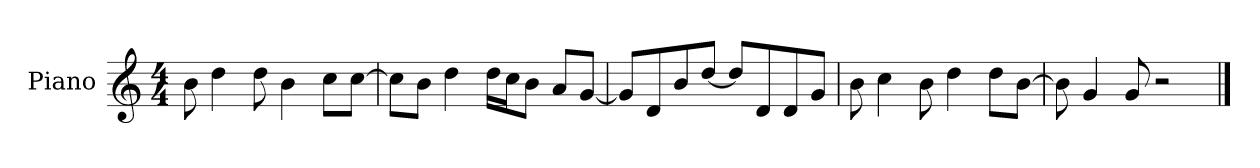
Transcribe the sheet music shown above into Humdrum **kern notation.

**kern
*part1
*staff1
*I"Piano
*I'P-no
*clefG2
*k[]
*M4/4
*MM90
=1
8b\
4dd\
8dd\
4b\
8cc\L
[8cc\J
=2
8cc\L]
8b\J
4dd\
16dd\LL
16cc\J
8b\J
8a/L
[8g/J
=3
8g/L]
8d/
8b/
[8dd/J
8dd/L]
8d/
8d/
8g/J
=4
8b\
4cc\
8b\
4dd\
8dd\L
[8b\J
=5
8b\]
4g/
8g/
2r
==
*-
